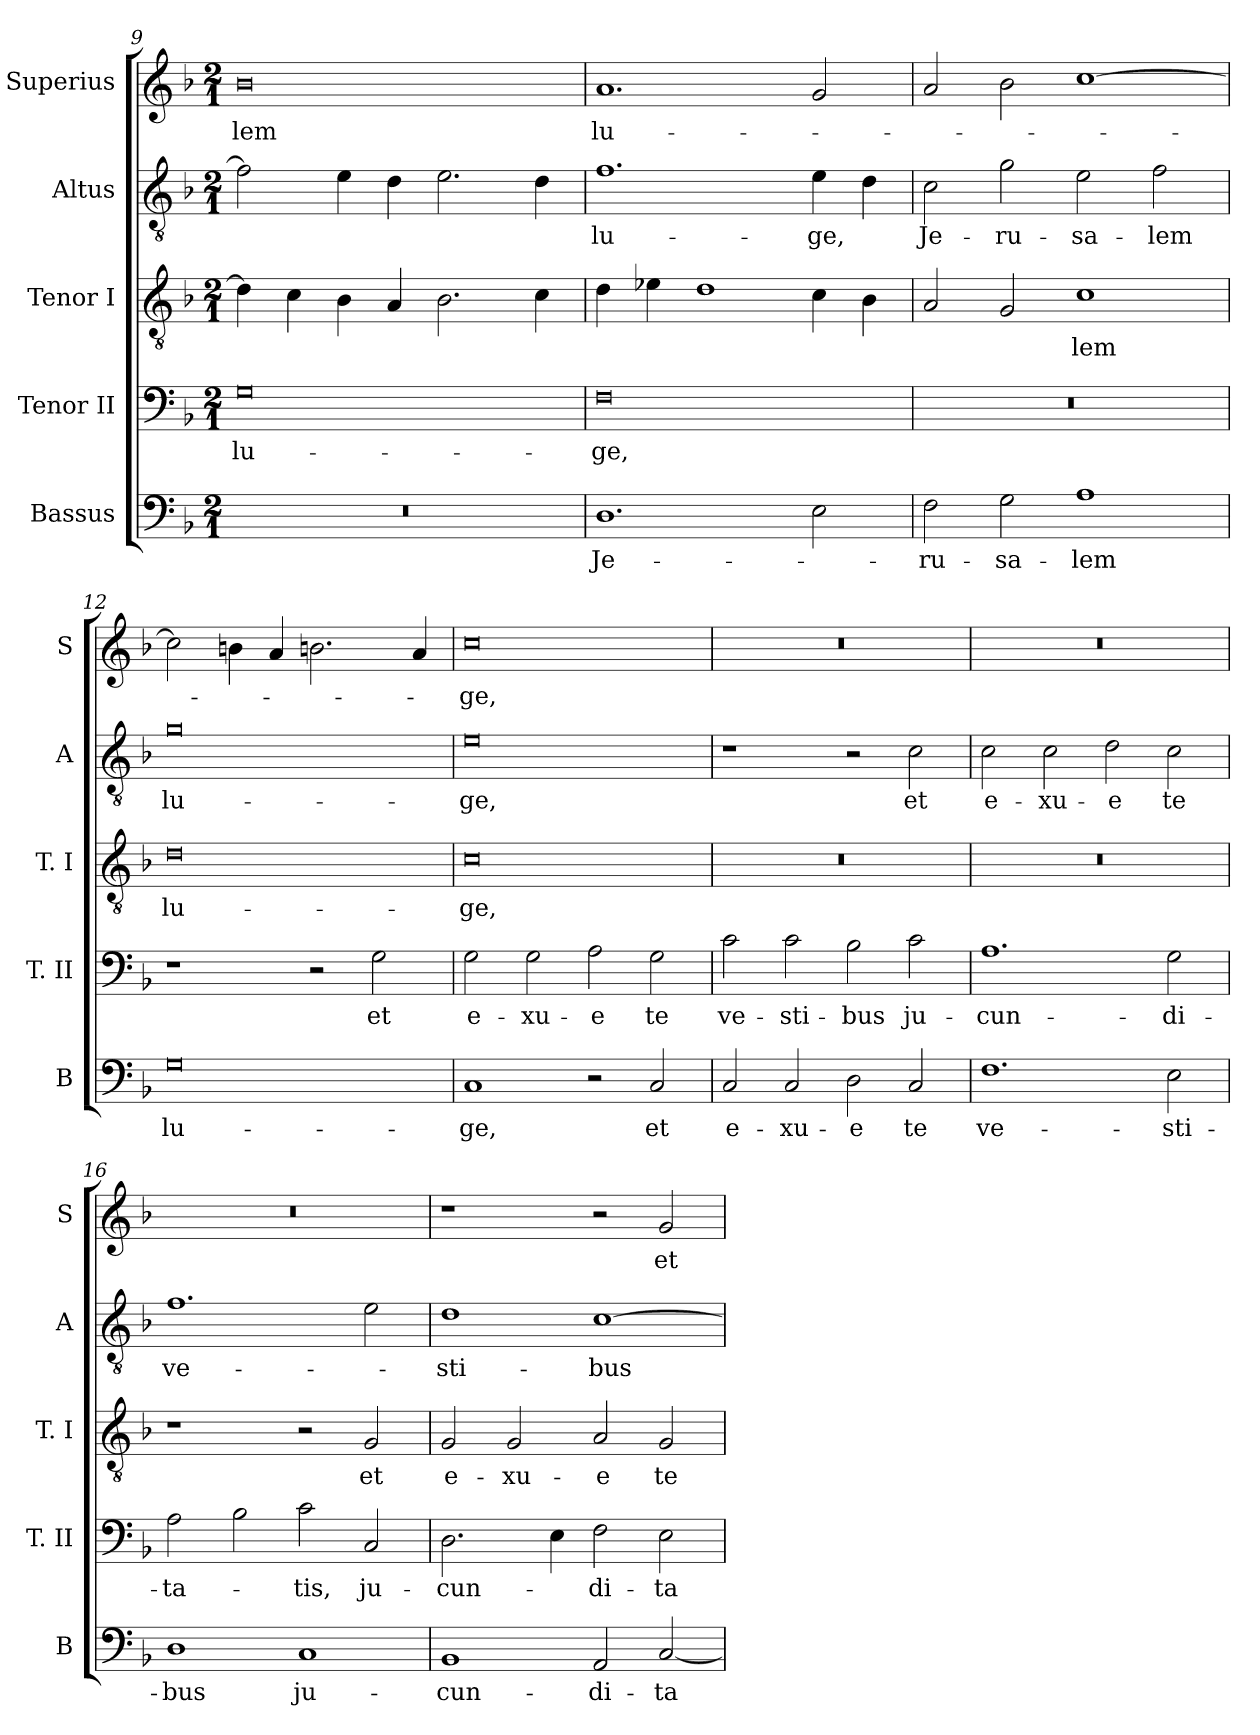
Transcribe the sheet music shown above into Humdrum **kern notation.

**kern	**text	**kern	**text	**kern	**text	**kern	**text	**kern	**text
*part5	*part5	*part4	*part4	*part3	*part3	*part2	*part2	*part1	*part1
*staff5	*staff5	*staff4	*staff4	*staff3	*staff3	*staff2	*staff2	*staff1	*staff1
*I"Bassus	*	*I"Tenor II	*	*I"Tenor I	*	*I"Altus	*	*I"Superius	*
*I'B	*	*I'T. II	*	*I'T. I	*	*I'A	*	*I'S	*
*clefF4	*	*clefF4	*	*clefGv2	*	*clefGv2	*	*clefG2	*
*k[b-]	*	*k[b-]	*	*k[b-]	*	*k[b-]	*	*k[b-]	*
*F:	*	*F:	*	*F:	*	*F:	*	*F:	*
*M2/1	*	*M2/1	*	*M2/1	*	*M2/1	*	*M2/1	*
=9	=9	=9	=9	=9	=9	=9	=9	=9	=9
0r	.	0G	lu-	4d]	.	2f]	.	0b-	-lem
.	.	.	.	4c	.	.	.	.	.
.	.	.	.	4B-	.	4e	.	.	.
.	.	.	.	4A	.	4d	.	.	.
.	.	.	.	2.B-	.	2.e	.	.	.
.	.	.	.	4c	.	4d	.	.	.
=10	=10	=10	=10	=10	=10	=10	=10	=10	=10
1.D	Je-	0F	-ge,	4d	.	1.f	lu-	1.a	lu-
.	.	.	.	4e-X	.	.	.	.	.
.	.	.	.	1d	.	.	.	.	.
2E	.	.	.	4c	.	4e	-ge,	2g	.
.	.	.	.	4B-	.	4d	.	.	.
=11	=11	=11	=11	=11	=11	=11	=11	=11	=11
2F	-ru-	0r	.	2A	.	2c	Je-	2a	.
2G	-sa-	.	.	2G	.	2g	-ru-	2b-	.
1A	-lem	.	.	1c	-lem	2e	-sa-	[1cc	.
.	.	.	.	.	.	2f	-lem	.	.
=12	=12	=12	=12	=12	=12	=12	=12	=12	=12
0G	lu-	1r	.	0d	lu-	0g	lu-	2cc]	.
.	.	.	.	.	.	.	.	4bn	.
.	.	.	.	.	.	.	.	4a	.
.	.	2r	.	.	.	.	.	2.bn	.
.	.	2G	et	.	.	.	.	.	.
.	.	.	.	.	.	.	.	4a	.
=13	=13	=13	=13	=13	=13	=13	=13	=13	=13
1C	-ge,	2G	e-	0c	-ge,	0e	-ge,	0cc	-ge,
.	.	2G	-xu-	.	.	.	.	.	.
2r	.	2A	-e	.	.	.	.	.	.
2C	et	2G	te	.	.	.	.	.	.
=14	=14	=14	=14	=14	=14	=14	=14	=14	=14
2C	e-	2c	ve-	0r	.	1r	.	0r	.
2C	-xu-	2c	-sti-	.	.	.	.	.	.
2D	-e	2B-	-bus	.	.	2r	.	.	.
2C	te	2c	ju-	.	.	2c	et	.	.
=15	=15	=15	=15	=15	=15	=15	=15	=15	=15
1.F	ve-	1.A	-cun-	0r	.	2c	e-	0r	.
.	.	.	.	.	.	2c	-xu-	.	.
.	.	.	.	.	.	2d	-e	.	.
2E	-sti-	2G	-di-	.	.	2c	te	.	.
=16	=16	=16	=16	=16	=16	=16	=16	=16	=16
1D	-bus	2A	-ta-	1r	.	1.f	ve-	0r	.
.	.	2B-	.	.	.	.	.	.	.
1C	ju-	2c	-tis,	2r	.	.	.	.	.
.	.	2C	ju-	2G	et	2e	.	.	.
=17	=17	=17	=17	=17	=17	=17	=17	=17	=17
1BB-	-cun-	2.D	-cun-	2G	e-	1d	-sti-	1r	.
.	.	.	.	2G	-xu-	.	.	.	.
.	.	4E	.	.	.	.	.	.	.
2AA	-di-	2F	-di-	2A	-e	[1c	-bus	2r	.
[2C	-ta-	2E	-ta	2G	te	.	.	2g	et
=	=	=	=	=	=	=	=	=	=
*-	*-	*-	*-	*-	*-	*-	*-	*-	*-
